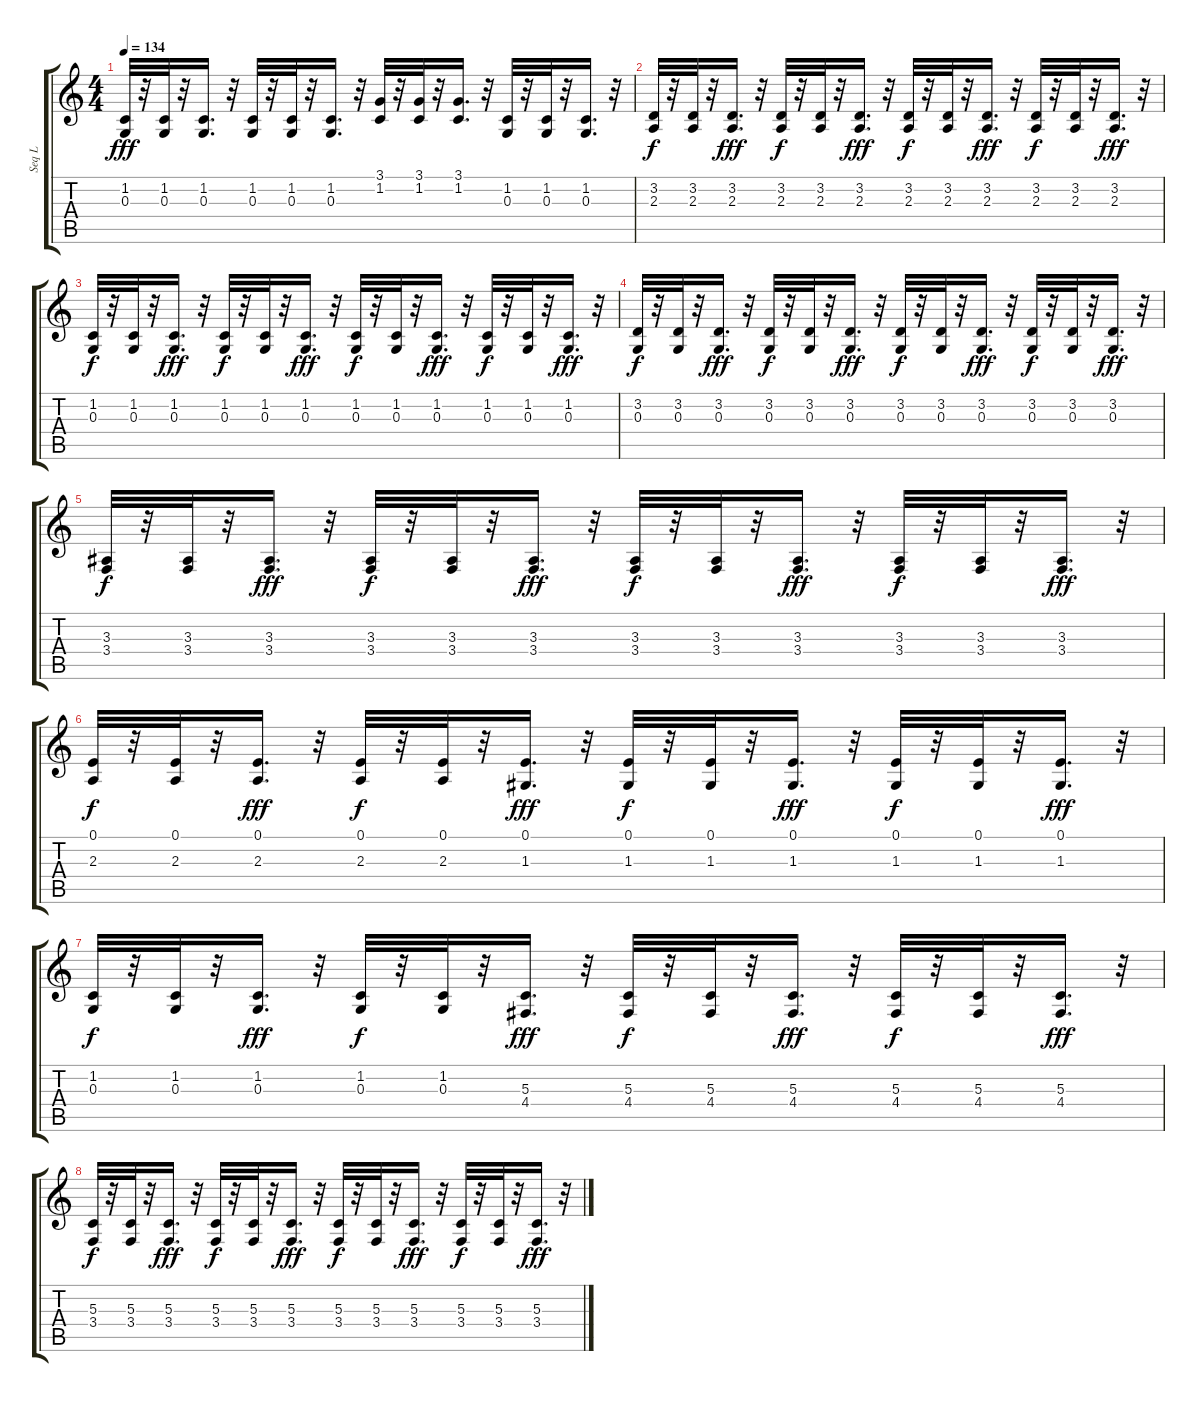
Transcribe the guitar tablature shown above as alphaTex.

\track ("Seq L" "Seq L") {instrument pad7halo}
\staff {score tabs}
\tuning (E4 B3 G3 D3 A2 E2) {hide}
\ts (4 4)
\tempo 134
\clef g2
\ks c
(1.2 0.3).32{dy fff} r.32 (1.2 0.3).32 r.32 (1.2 0.3).16{d} r.32 (1.2 0.3).32 r.32 (1.2 0.3).32 r.32 (1.2 0.3).16{d} r.32 (3.1 1.2).32 r.32 (3.1 1.2).32 r.32 (3.1 1.2).16{d} r.32 (1.2 0.3).32 r.32 (1.2 0.3).32 r.32 (1.2 0.3).16{d} r.32 |
(3.2 2.3).32{dy f} r.32 (3.2 2.3).32 r.32 (3.2 2.3).16{d dy fff} r.32 (3.2 2.3).32{dy f} r.32 (3.2 2.3).32 r.32 (3.2 2.3).16{d dy fff} r.32 (3.2 2.3).32{dy f} r.32 (3.2 2.3).32 r.32 (3.2 2.3).16{d dy fff} r.32 (3.2 2.3).32{dy f} r.32 (3.2 2.3).32 r.32 (3.2 2.3).16{d dy fff} r.32 |
(1.2 0.3).32{dy f} r.32 (1.2 0.3).32 r.32 (1.2 0.3).16{d dy fff} r.32 (1.2 0.3).32{dy f} r.32 (1.2 0.3).32 r.32 (1.2 0.3).16{d dy fff} r.32 (1.2 0.3).32{dy f} r.32 (1.2 0.3).32 r.32 (1.2 0.3).16{d dy fff} r.32 (1.2 0.3).32{dy f} r.32 (1.2 0.3).32 r.32 (1.2 0.3).16{d dy fff} r.32 |
(3.2 0.3).32{dy f} r.32 (3.2 0.3).32 r.32 (3.2 0.3).16{d dy fff} r.32 (3.2 0.3).32{dy f} r.32 (3.2 0.3).32 r.32 (3.2 0.3).16{d dy fff} r.32 (3.2 0.3).32{dy f} r.32 (3.2 0.3).32 r.32 (3.2 0.3).16{d dy fff} r.32 (3.2 0.3).32{dy f} r.32 (3.2 0.3).32 r.32 (3.2 0.3).16{d dy fff} r.32 |
(3.3 3.4).32{dy f} r.32 (3.3 3.4).32 r.32 (3.3 3.4).16{d dy fff} r.32 (3.3 3.4).32{dy f} r.32 (3.3 3.4).32 r.32 (3.3 3.4).16{d dy fff} r.32 (3.3 3.4).32{dy f} r.32 (3.3 3.4).32 r.32 (3.3 3.4).16{d dy fff} r.32 (3.3 3.4).32{dy f} r.32 (3.3 3.4).32 r.32 (3.3 3.4).16{d dy fff} r.32 |
(0.1 2.3).32{dy f} r.32 (0.1 2.3).32 r.32 (0.1 2.3).16{d dy fff} r.32 (0.1 2.3).32{dy f} r.32 (0.1 2.3).32 r.32 (0.1 1.3).16{d dy fff} r.32 (0.1 1.3).32{dy f} r.32 (0.1 1.3).32 r.32 (0.1 1.3).16{d dy fff} r.32 (0.1 1.3).32{dy f} r.32 (0.1 1.3).32 r.32 (0.1 1.3).16{d dy fff} r.32 |
(1.2 0.3).32{dy f} r.32 (1.2 0.3).32 r.32 (1.2 0.3).16{d dy fff} r.32 (1.2 0.3).32{dy f} r.32 (1.2 0.3).32 r.32 (5.3 4.4).16{d dy fff} r.32 (5.3 4.4).32{dy f} r.32 (5.3 4.4).32 r.32 (5.3 4.4).16{d dy fff} r.32 (5.3 4.4).32{dy f} r.32 (5.3 4.4).32 r.32 (5.3 4.4).16{d dy fff} r.32 |
(5.3 3.4).32{dy f} r.32 (5.3 3.4).32 r.32 (5.3 3.4).16{d dy fff} r.32 (5.3 3.4).32{dy f} r.32 (5.3 3.4).32 r.32 (5.3 3.4).16{d dy fff} r.32 (5.3 3.4).32{dy f} r.32 (5.3 3.4).32 r.32 (5.3 3.4).16{d dy fff} r.32 (5.3 3.4).32{dy f} r.32 (5.3 3.4).32 r.32 (5.3 3.4).16{d dy fff} r.32
